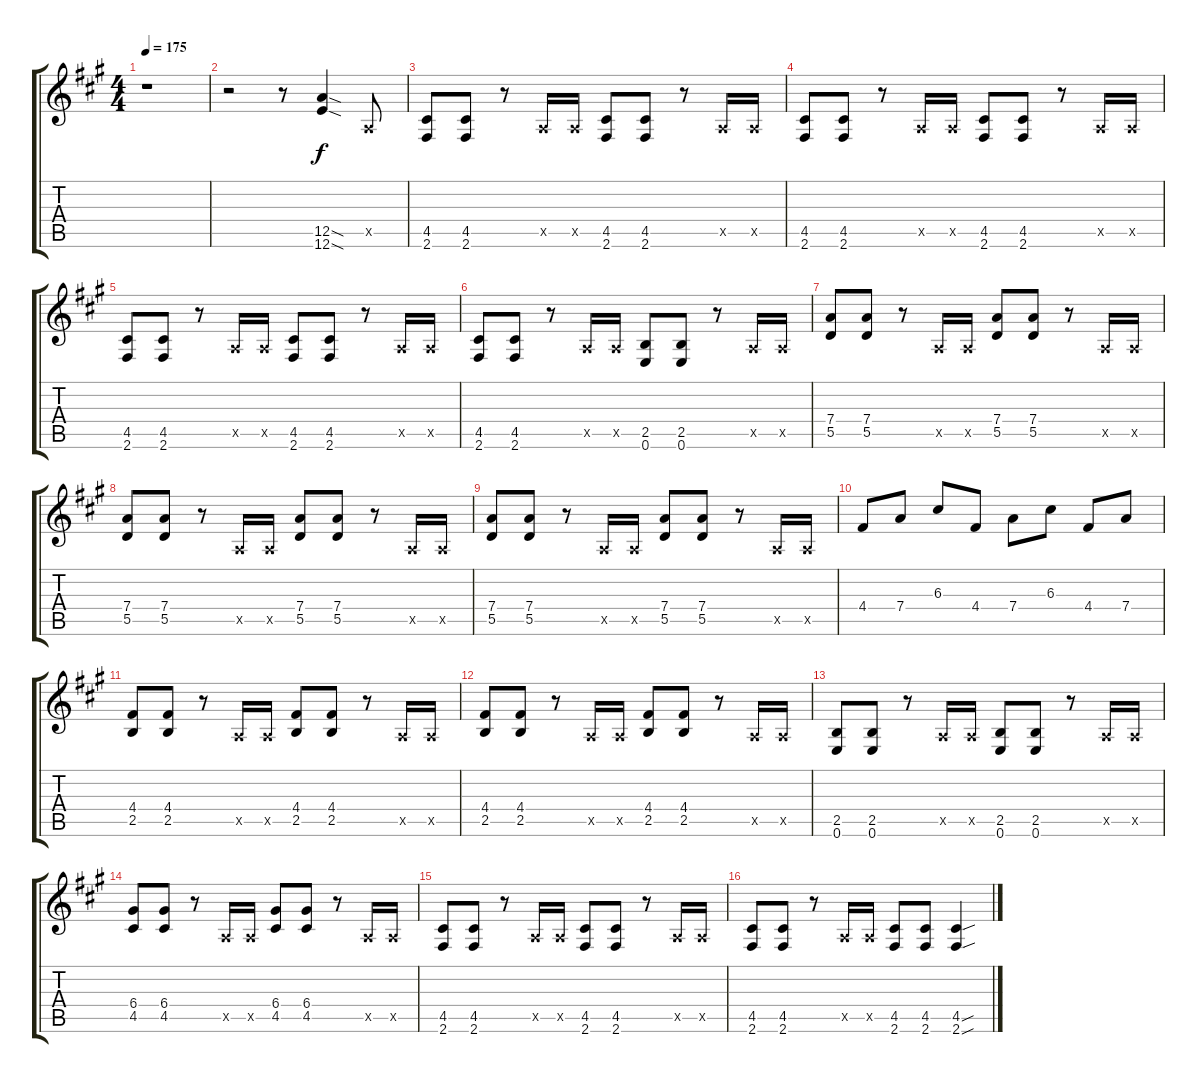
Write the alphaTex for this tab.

\track "" {instrument distortionguitar}
\staff {score tabs}
\tuning (E4 B3 G3 D3 A2 E2) {hide}
\ts (4 4)
\tempo 175
\clef g2
\ks a
r.1{dy f instrument distortionguitar} |
r.2 r.8 (12.5{sod} 12.6{sod}).4 0.5{x}.8 |
(4.5 2.6).8 (4.5 2.6).8 r.8 0.5{x}.16 0.5{x}.16 (4.5 2.6).8 (4.5 2.6).8 r.8 0.5{x}.16 0.5{x}.16 |
(4.5 2.6).8 (4.5 2.6).8 r.8 0.5{x}.16 0.5{x}.16 (4.5 2.6).8 (4.5 2.6).8 r.8 0.5{x}.16 0.5{x}.16 |
(4.5 2.6).8 (4.5 2.6).8 r.8 0.5{x}.16 0.5{x}.16 (4.5 2.6).8 (4.5 2.6).8 r.8 0.5{x}.16 0.5{x}.16 |
(4.5 2.6).8 (4.5 2.6).8 r.8 0.5{x}.16 0.5{x}.16 (2.5 0.6).8 (2.5 0.6).8 r.8 0.5{x}.16 0.5{x}.16 |
(7.4 5.5).8 (7.4 5.5).8 r.8 0.5{x}.16 0.5{x}.16 (7.4 5.5).8 (7.4 5.5).8 r.8 0.5{x}.16 0.5{x}.16 |
(7.4 5.5).8 (7.4 5.5).8 r.8 0.5{x}.16 0.5{x}.16 (7.4 5.5).8 (7.4 5.5).8 r.8 0.5{x}.16 0.5{x}.16 |
(7.4 5.5).8 (7.4 5.5).8 r.8 0.5{x}.16 0.5{x}.16 (7.4 5.5).8 (7.4 5.5).8 r.8 0.5{x}.16 0.5{x}.16 |
4.4.8 7.4.8 6.3.8 4.4.8 7.4.8 6.3.8 4.4.8 7.4.8 |
(4.4 2.5).8 (4.4 2.5).8 r.8 0.5{x}.16 0.5{x}.16 (4.4 2.5).8 (4.4 2.5).8 r.8 0.5{x}.16 0.5{x}.16 |
(4.4 2.5).8 (4.4 2.5).8 r.8 0.5{x}.16 0.5{x}.16 (4.4 2.5).8 (4.4 2.5).8 r.8 0.5{x}.16 0.5{x}.16 |
(2.5 0.6).8 (2.5 0.6).8 r.8 0.5{x}.16 0.5{x}.16 (2.5 0.6).8 (2.5 0.6).8 r.8 0.5{x}.16 0.5{x}.16 |
(6.4 4.5).8 (6.4 4.5).8 r.8 0.5{x}.16 0.5{x}.16 (6.4 4.5).8 (6.4 4.5).8 r.8 0.5{x}.16 0.5{x}.16 |
(4.5 2.6).8 (4.5 2.6).8 r.8 0.5{x}.16 0.5{x}.16 (4.5 2.6).8 (4.5 2.6).8 r.8 0.5{x}.16 0.5{x}.16 |
(4.5 2.6).8 (4.5 2.6).8 r.8 0.5{x}.16 0.5{x}.16 (4.5 2.6).8 (4.5 2.6).8 (4.5{sou} 2.6{sou}).4
